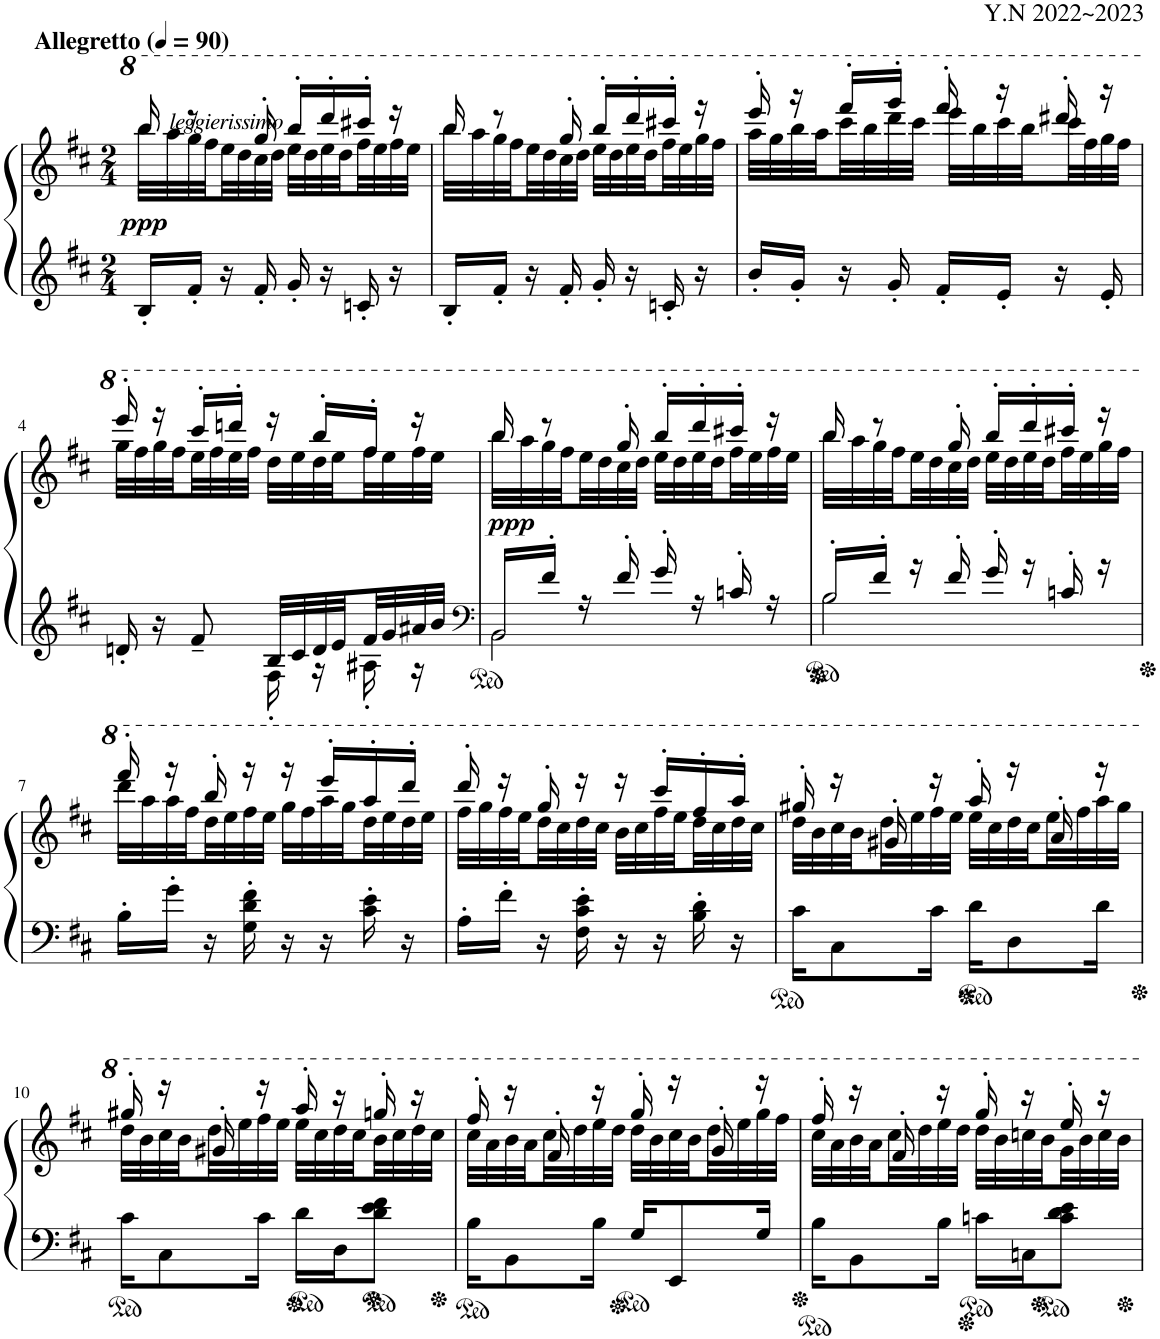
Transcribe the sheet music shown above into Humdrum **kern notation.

**kern	**kern	**dynam
*part1	*part1	*part1
*staff2	*staff1	*staff1/2
*I"Piano	*	*
*I'Pno.	*	*
*clefG2	*clefG2	*
*k[f#c#]	*k[f#c#]	*
*M2/4	*M2/4	*
*MM90	*MM90	*
=1	=1	=1
*	*^	*
!	!LO:TX:a:B:t=Allegretto	!	!
!	!LO:TX:b:i:t=leggierissimo	!	!
!	!	!	!LO:DY:b
16B'/LL	16bbb/	32bbb\LLL	ppp
.	.	32aaa\	.
16f#'/JJ	8r	32ggg\	.
.	.	32fff#\	.
16r	.	32eee\	.
.	.	32ddd\	.
16f#'/	16ggg'/	32ccc#\	.
.	.	32ddd\JJJ	.
16g'/	16bbb'/LL	32eee\LLL	.
.	.	32ddd\	.
16r	16dddd'/	32eee\	.
.	.	32ddd\	.
16cn'/	16cccc#X'/JJ	32fff#\	.
.	.	32eee\	.
16r	16r	32fff#\	.
.	.	32eee\JJJ	.
=2	=2	=2	=2
16B'/LL	16bbb/	32bbb\LLL	.
.	.	32aaa\	.
16f#'/JJ	8r	32ggg\	.
.	.	32fff#\	.
16r	.	32eee\	.
.	.	32ddd\	.
16f#'/	16ggg'/	32ccc#\	.
.	.	32ddd\JJJ	.
16g'/	16bbb'/LL	32eee\LLL	.
.	.	32ddd\	.
16r	16dddd'/	32eee\	.
.	.	32ddd\	.
16cn'/	16cccc#X'/JJ	32fff#\	.
.	.	32eee\	.
16r	16r	32ggg\	.
.	.	32fff#\JJJ	.
=3	=3	=3	=3
16b'/LL	16eeee'/	32aaa\LLL	.
.	.	32ggg\	.
16g'/JJ	16r	32bbb\	.
.	.	32aaa\	.
16r	16ffff#'/LL	32cccc#\	.
.	.	32bbb\	.
16g'/	16gggg'/JJ	32dddd\	.
.	.	32cccc#\JJJ	.
16f#'/LL	16ffff#'/	32eeee\LLL	.
.	.	32bbb\	.
16e'/JJ	16r	32cccc#\	.
.	.	32bbb\	.
16r	16dddd#X'/	32cccc#\	.
.	.	32fff#\	.
16e'/	16r	32ggg\	.
.	.	32fff#\JJJ	.
!!LO:LB:g=z	!!
=4	=4	=4	=4
*^	*	*	*
16dn'/	4ryy	16eeee'/	32ggg\LLL	.
.	.	.	32fff#\	.
16r	.	16r	32ggg\	.
.	.	.	32fff#\	.
8f#~/	.	16cccc#'/LL	32eee\	.
.	.	.	32fff#\	.
.	.	16ddddn'/JJ	32eee\	.
.	.	.	32fff#\JJJ	.
32B/LLL	16F#'\	16r	32ddd\LLL	.
32c#/	.	.	32eee\	.
32d/	16r	16bbb'/LL	32ddd\	.
32e/	.	.	32eee\	.
32f#/	16A#X'\	16fff#'/JJ	32fff#\	.
32g/	.	.	32eee\	.
32a#X/	16r	16r	32fff#\	.
32b/JJJ	.	.	32eee\JJJ	.
=5	=5	=5	=5	=5
*clefF4	*	*	*	*
!	!	!	!	!LO:DY:b
16BB/LL	2BB\	16bbb/	32bbb\LLL	ppp
.	.	.	32aaa\	.
16f#'/JJ	.	8r	32ggg\	.
.	.	.	32fff#\	.
16r	.	.	32eee\	.
.	.	.	32ddd\	.
16f#'/	.	16ggg'/	32ccc#\	.
.	.	.	32ddd\JJJ	.
16g'/	.	16bbb'/LL	32eee\LLL	.
.	.	.	32ddd\	.
16r	.	16dddd'/	32eee\	.
.	.	.	32ddd\	.
16cn'/	.	16cccc#X'/JJ	32fff#\	.
.	.	.	32eee\	.
16r	.	16r	32fff#\	.
.	.	.	32eee\JJJ	.
=6	=6	=6	=6	=6
16B'/LL	2B\	16bbb/	32bbb\LLL	.
.	.	.	32aaa\	.
16f#'/JJ	.	8r	32ggg\	.
.	.	.	32fff#\	.
16r	.	.	32eee\	.
.	.	.	32ddd\	.
16f#'/	.	16ggg'/	32ccc#\	.
.	.	.	32ddd\JJJ	.
16g'/	.	16bbb'/LL	32eee\LLL	.
.	.	.	32ddd\	.
16r	.	16dddd'/	32eee\	.
.	.	.	32ddd\	.
16cn'/	.	16cccc#X'/JJ	32fff#\	.
.	.	.	32eee\	.
16r	.	16r	32ggg\	.
.	.	.	32fff#\JJJ	.
*v	*v	*	*	*
!!LO:LB:g=z	!!
=7	=7	=7	=7
16B'\LL	16ffff#'/	32dddd\LLL	.
.	.	32aaa\	.
16g'\JJ	16r	32aaa\	.
.	.	32fff#\	.
16r	16bbb'/	32ddd\	.
.	.	32eee\	.
16G\' 16d\' 16f#\'	16r	32fff#\	.
.	.	32eee\JJJ	.
16r	16r	32ggg\LLL	.
.	.	32fff#\	.
16r	16eeee'/LL	32aaa\	.
.	.	32ggg\	.
16c#\' 16e\'	16aaa'/	32ddd\	.
.	.	32eee\	.
16r	16dddd'/JJ	32ddd\	.
.	.	32eee\JJJ	.
=8	=8	=8	=8
16A'\LL	16dddd'/	32fff#\LLL	.
.	.	32ggg\	.
16f#'\JJ	16r	32fff#\	.
.	.	32eee\	.
16r	16ggg'/	32ddd\	.
.	.	32ccc#\	.
16F#\' 16c#\' 16e\'	16r	32ddd\	.
.	.	32ccc#\JJJ	.
16r	16r	32bb\LLL	.
.	.	32ccc#\	.
16r	16cccc#'/LL	32fff#\	.
.	.	32eee\	.
16B\' 16d\'	16fff#'/	32ddd\	.
.	.	32ccc#\	.
16r	16aaa'/JJ	32ddd\	.
.	.	32ccc#\JJJ	.
=9	=9	=9	=9
16c#\KL	16ggg#X'/	32ddd\LLL	.
.	.	32bb\	.
8C#\	16r	32ccc#\	.
.	.	32bb\	.
.	16gg#X'/	32ddd\	.
.	.	32eee\	.
16c#\Jk	16r	32fff#\	.
.	.	32eee\JJJ	.
16d\KL	16aaa'/	32eee\LLL	.
.	.	32ccc#\	.
8D\	16r	32ddd\	.
.	.	32ccc#\	.
.	16aa'/	32eee\	.
.	.	32fff#\	.
16d\Jk	16r	32aaa\	.
.	.	32ggg#\JJJ	.
!!LO:LB:g=z	!!
=10	=10	=10	=10
16c#\KL	16ggg#X'/	32ddd\LLL	.
.	.	32bb\	.
8C#\	16r	32ccc#\	.
.	.	32bb\	.
.	16gg#X'/	32ddd\	.
.	.	32eee\	.
16c#\Jk	16r	32fff#\	.
.	.	32eee\JJJ	.
16d\LL	16aaa'/	32eee\LLL	.
.	.	32ccc#\	.
16D\J	16r	32ddd\	.
.	.	32ccc#\	.
8d\ 8e\ 8f#\J	16gggn'/	32bb\	.
.	.	32ccc#\	.
.	16r	32ddd\	.
.	.	32ccc#\JJJ	.
=11	=11	=11	=11
16B\KL	16fff#'/	32ccc#\LLL	.
.	.	32aa\	.
8BB\	16r	32bb\	.
.	.	32aa\	.
.	16ff#'/	32ccc#\	.
.	.	32ddd\	.
16B\Jk	16r	32eee\	.
.	.	32ddd\JJJ	.
16G/KL	16ggg'/	32ddd\LLL	.
.	.	32bb\	.
8EE/	16r	32ccc#\	.
.	.	32bb\	.
.	16gg'/	32ddd\	.
.	.	32eee\	.
16G/Jk	16r	32ggg\	.
.	.	32fff#\JJJ	.
=12	=12	=12	=12
16B\KL	16fff#'/	32ccc#\LLL	.
.	.	32aa\	.
8BB\	16r	32bb\	.
.	.	32aa\	.
.	16ff#'/	32ccc#\	.
.	.	32ddd\	.
16B\Jk	16r	32eee\	.
.	.	32ddd\JJJ	.
16cn\LL	16ggg'/	32ddd\LLL	.
.	.	32bb\	.
16Cn\J	16r	32cccn\	.
.	.	32bb\	.
8c\ 8d\ 8e\J	16eee'/	32gg\	.
.	.	32bb\	.
.	16r	32ccc\	.
.	.	32bb\JJJ	.
*	*v	*v	*
=	=	=
*-	*-	*-
